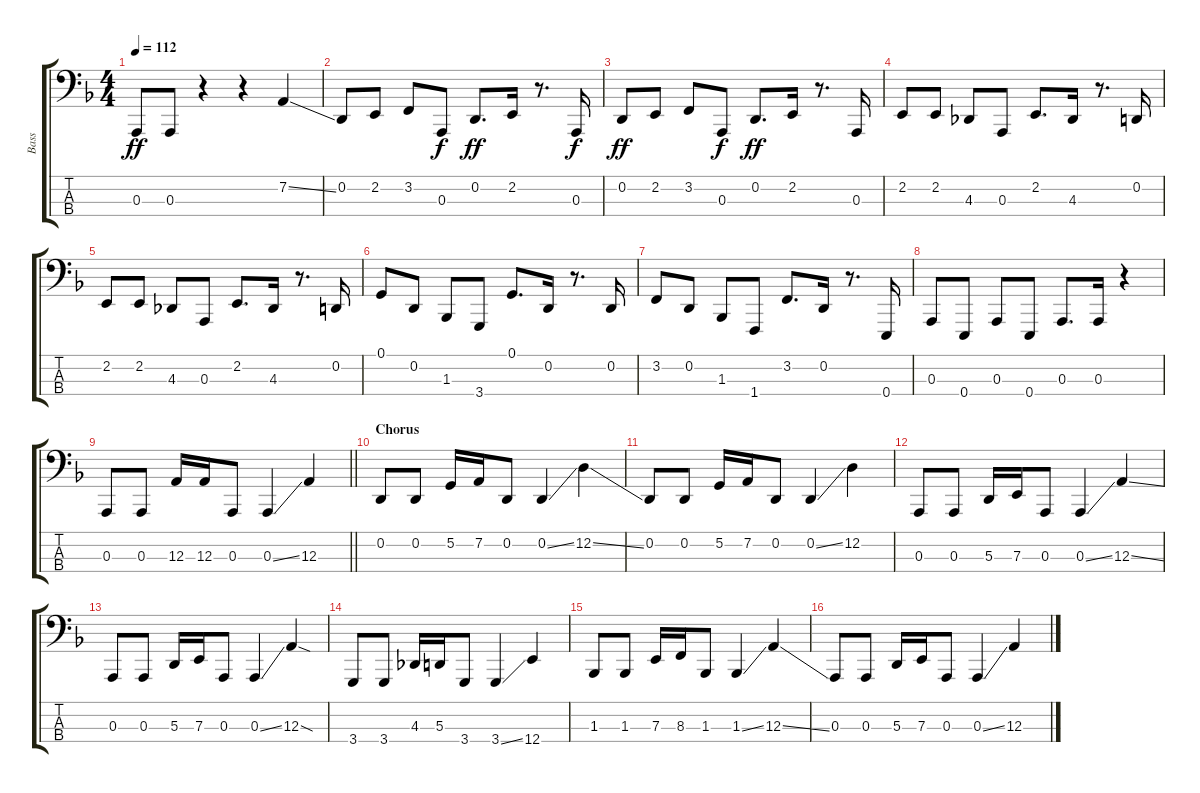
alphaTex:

\track ("Bass " "Bass ") {instrument lead8bassandlead}
\staff {score tabs}
\tuning (G2 D2 A1 E1) {hide}
\ts (4 4)
\tempo 112
\clef f4
\ks dminor
0.3.8{dy ff} 0.3.8 r.4 r.4 7.2{ss}.4 |
0.2.8 2.2.8 3.2.8 0.3.8{dy f} 0.2.8{d dy ff} 2.2.16 r.8{d} 0.3.16{dy f} |
0.2.8{dy ff} 2.2.8 3.2.8 0.3.8{dy f} 0.2.8{d dy ff} 2.2.16 r.8{d} 0.3.16 |
2.2.8 2.2.8 4.3.8 0.3.8 2.2.8{d} 4.3.16 r.8{d} 0.2.16 |
2.2.8 2.2.8 4.3.8 0.3.8 2.2.8{d} 4.3.16 r.8{d} 0.2.16 |
0.1.8 0.2.8 1.3.8 3.4.8 0.1.8{d} 0.2.16 r.8{d} 0.2.16 |
3.2.8 0.2.8 1.3.8 1.4.8 3.2.8{d} 0.2.16 r.8{d} 0.4.16 |
0.3.8 0.4.8 0.3.8 0.4.8 0.3.8{d} 0.3.16 r.4 |
\barLineRight lightlight
0.3.8 0.3.8 12.3.16 12.3.16 0.3.8 0.3{ss}.4 12.3.4 |
\section ("" "Chorus")
0.2.8 0.2.8 5.2.16 7.2.16 0.2.8 0.2{ss}.4 12.2{ss}.4 |
0.2.8 0.2.8 5.2.16 7.2.16 0.2.8 0.2{ss}.4 12.2.4 |
0.3.8 0.3.8 5.3.16 7.3.16 0.3.8 0.3{ss}.4 12.3{ss}.4 |
0.3.8 0.3.8 5.3.16 7.3.16 0.3.8 0.3{ss}.4 12.3{sod}.4 |
3.4.8 3.4.8 4.3.16 5.3.16 3.4.8 3.4{ss}.4 12.4.4 |
1.3.8 1.3.8 7.3.16 8.3.16 1.3.8 1.3{ss}.4 12.3{ss}.4 |
0.3.8 0.3.8 5.3.16 7.3.16 0.3.8 0.3{ss}.4 12.3{ss}.4
